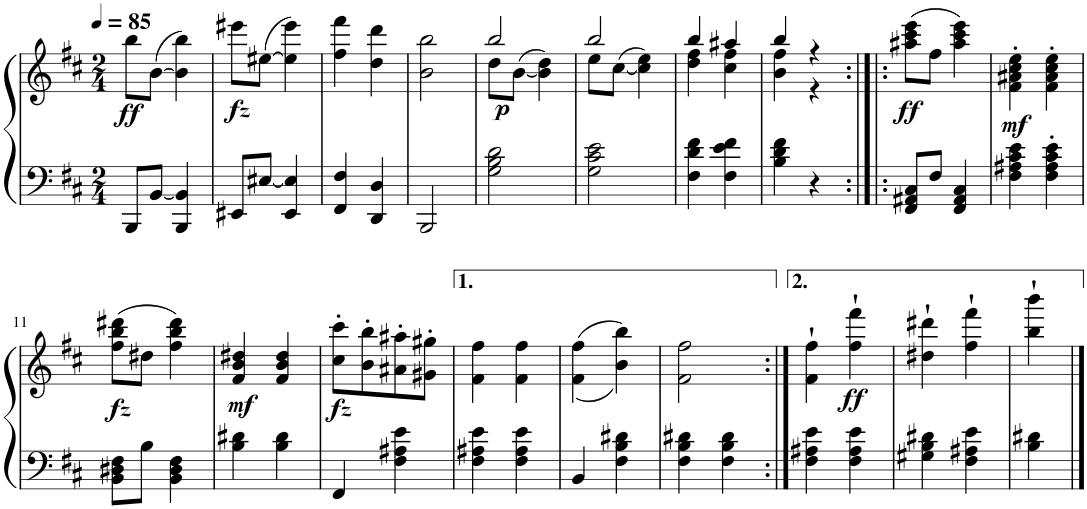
**kern	**kern	**dynam
*part1	*part1	*part1
*staff2	*staff1	*staff1/2
*I"Midi_1	*	*
*clefF4	*clefG2	*
*k[f#c#]	*k[f#c#]	*
*D:	*D:	*
*M2/4	*M2/4	*
*MM85	*MM85	*
=1	=1	=1
*	*^	*
!	!	!	!LO:DY:b
8BBB/L	8bb\L	2ryy	ff
[8BB/J	(>[8b\J	.	.
4BBB/ 4BB/]	4b\] 4bb\)	.	.
=2	=2	=2	=2
!	!	!	!LO:DY:b
8EE#X/L	8eee#X\L	2ryy	fz
[8E#X/J	(>[8ee#X\J	.	.
4EE#/ 4E#/]	4ee#\] 4eee#\)	.	.
=3	=3	=3	=3
4FF#/ 4F#/	4ff#\ 4fff#\	2ryy	.
4DD/ 4D/	4dd\ 4ddd\	.	.
=4	=4	=4	=4
2BBB/	2b\ 2bb\	2ryy	.
=5	=5	=5	=5
!	!	!	!LO:DY:b
2G\ 2B\ 2d\	2bb/	8dd\L	p
.	.	(>[8b\J	.
.	.	4b\] 4dd\)	.
=6	=6	=6	=6
2G\ 2c#\ 2e\	2bb/	8ee\L	.
.	.	(>[8cc#\J	.
.	.	4cc#\] 4ee\)	.
=7	=7	=7	=7
4F#\ 4d\ 4f#\	4bb/	4dd\ 4ff#\	.
4F#\ 4e\ 4f#\	4aa#X/	4cc#\ 4ff#\	.
=8	=8	=8	=8
4B\ 4d\ 4f#\	4bb/	4b\ 4ff#\	.
4r	4r	4r	.
=9:|!|:	=9:|!|:	=9:|!|:	=9:|!|:
!	!	!	!LO:DY:b
*	*v	*v	*
8FF#/ 8AA#X/ 8C#/L	(>8aa#X\ 8ccc#\ 8eee\L	ff
8F#/J	8ff#\J	.
4FF#/ 4AA#/ 4C#/	4aa#\ 4ccc#\ 4eee\)	.
=10	=10	=10
!	!	!LO:DY:b
4F#\ 4A#X\ 4c#\ 4e\	4f#\' 4a#X\' 4cc#\' 4ee\'	mf
4F#\' 4A#\' 4c#\' 4e\'	4f#\' 4a#\' 4cc#\' 4ee\'	.
!!LO:LB:g=z
=11	=11	=11
!	!	!LO:DY:b
8BB\ 8D#X\ 8F#\L	(>8ff#\ 8bb\ 8ddd#X\L	fz
8B\J	8dd#X\J	.
4BB\ 4D#\ 4F#\	4ff#\ 4bb\ 4ddd#\)	.
=12	=12	=12
!	!	!LO:DY:b
4B\ 4d#X\	4f#/ 4b/ 4dd#X/	mf
4B\ 4d#\	4f#/ 4b/ 4dd#/	.
=13	=13	=13
!	!	!LO:DY:b
4FF#/	8cc#\' 8ccc#\'L	fz
.	8b\' 8bb\'	.
4F#\ 4A#X\ 4e\	8a#X\' 8aa#X\'	.
.	8g#X\' 8gg#X\'J	.
=14	=14	=14
4F#\ 4A#X\ 4e\	4f#\ 4ff#\	.
4F#\ 4A#\ 4e\	4f#\ 4ff#\	.
=15	=15	=15
4BB/	(<(4f#\ 4ff#\	.
4F#\ 4B\ 4d#X\	4b\ 4bb\))	.
=16	=16	=16
4F#\ 4B\ 4d#X\	2f#\ 2ff#\	.
4F#\ 4B\ 4d#\	.	.
=17:|!	=17:|!	=17:|!
4F#\ 4A#X\ 4e\	4f#\` 4ff#\`	.
!	!	!LO:DY:b
4F#\ 4A#\ 4e\	4ff#\` 4fff#\`	ff
=18	=18	=18
4G#X\ 4B\ 4d#X\	4dd#X\` 4ddd#X\`	.
4F#\ 4A#X\ 4e\	4ff#\` 4fff#\`	.
=19	=19	=19
4B\ 4d#X\	4bb\` 4bbb\`	.
==	==	==
*-	*-	*-
